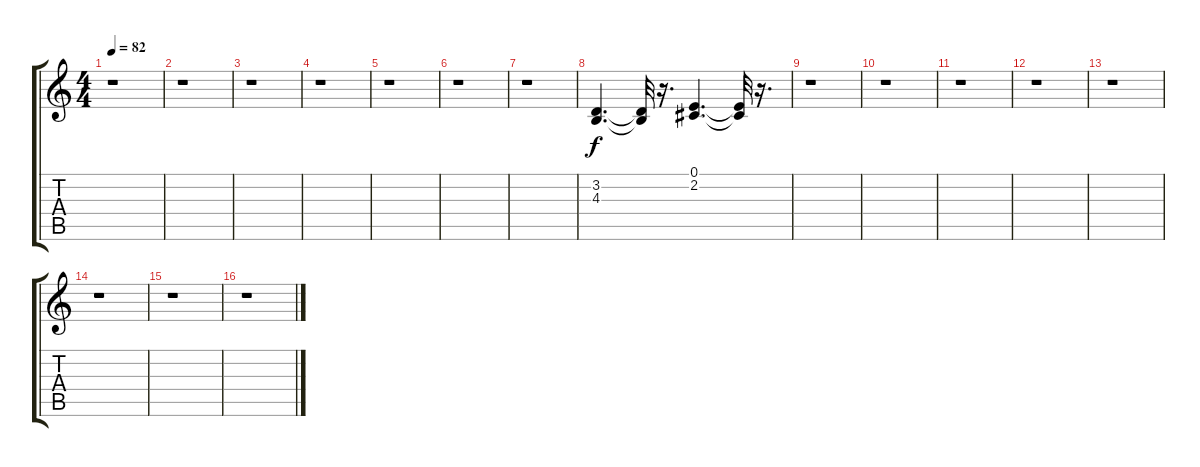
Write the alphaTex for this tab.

\track "" {instrument acousticgrandpiano}
\staff {score tabs}
\tuning (E4 B3 G3 D3 A2 E2) {hide}
\ts (4 4)
\tempo 82
\clef g2
\ks c
r.1{dy f} |
r.1 |
r.1 |
r.1 |
r.1 |
r.1 |
r.1 |
(3.2 4.3).4{d} (3.2{t} 4.3{t}).32 r.16{d} (0.1 2.2).4{d} (0.1{t} 2.2{t}).32 r.16{d} |
r.1 |
r.1 |
r.1 |
r.1 |
r.1 |
r.1 |
r.1 |
r.1
